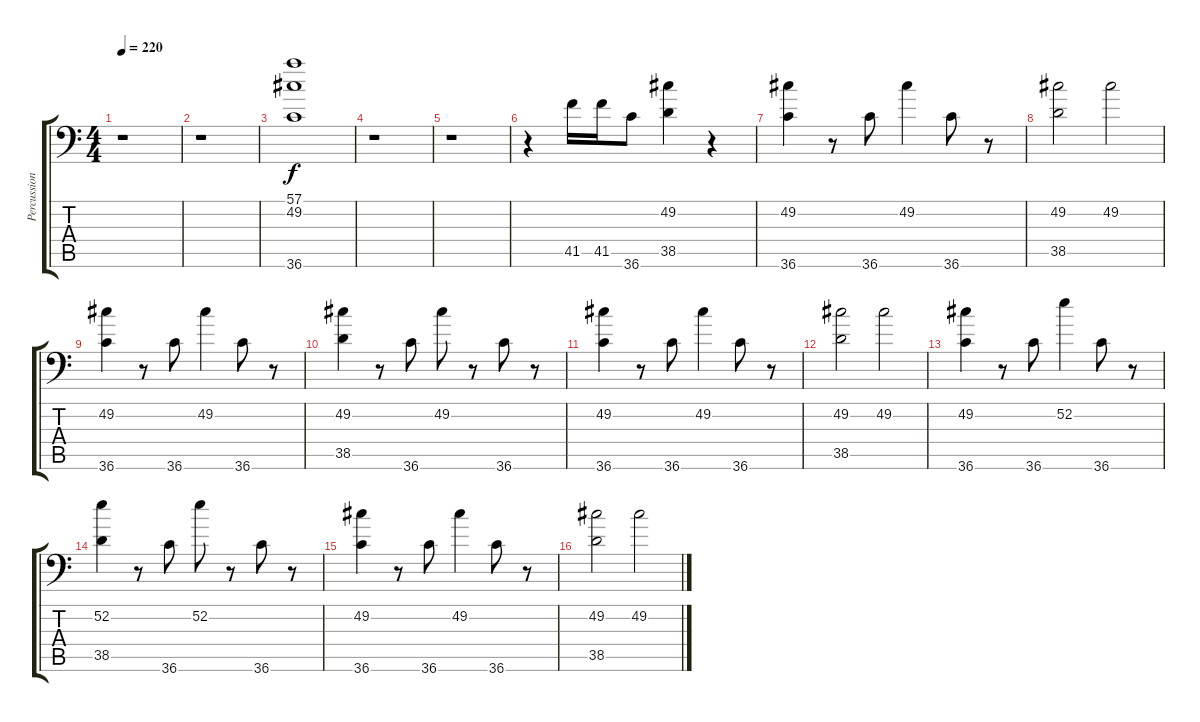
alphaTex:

\track ("Percussion" "Percussion") {instrument acousticgrandpiano}
\staff {score tabs}
\tuning (C-1 C-1 C-1 C-1 C-1 C-1) {hide}
\ts (4 4)
\tempo 220
\clef f4
\ks c
r.1{dy f} |
r.1 |
(57.1 49.2 36.6).1 |
r.1 |
r.1 |
r.4 41.5.16 41.5.16 36.6.8 (49.2 38.5).4 r.4 |
(49.2 36.6).4 r.8 36.6.8 49.2.4 36.6.8 r.8 |
(49.2 38.5).2 49.2.2 |
(49.2 36.6).4 r.8 36.6.8 49.2.4 36.6.8 r.8 |
(49.2 38.5).4 r.8 36.6.8 49.2.8 r.8 36.6.8 r.8 |
(49.2 36.6).4 r.8 36.6.8 49.2.4 36.6.8 r.8 |
(49.2 38.5).2 49.2.2 |
(49.2 36.6).4 r.8 36.6.8 52.2.4 36.6.8 r.8 |
(52.2 38.5).4 r.8 36.6.8 52.2.8 r.8 36.6.8 r.8 |
(49.2 36.6).4 r.8 36.6.8 49.2.4 36.6.8 r.8 |
(49.2 38.5).2 49.2.2
